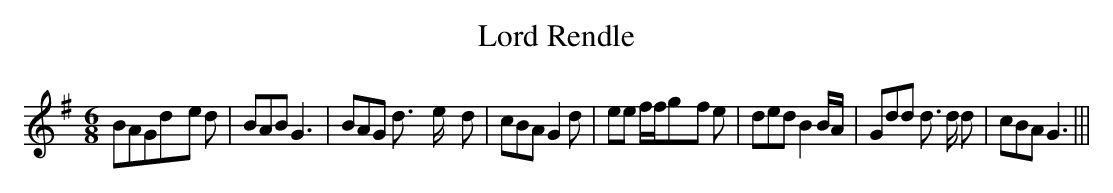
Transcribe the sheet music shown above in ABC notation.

X:1
T:Lord Rendle
M:6/8
L:1/8
K:G
 BAGd-e d| BAB G3| BAG d3/2- e/2- d| cBA G2 d| ee f/2f/2g-f e| ded B2 B/2A/2|\
 Gdd d3/2 d/2 d| cBA G3|||
